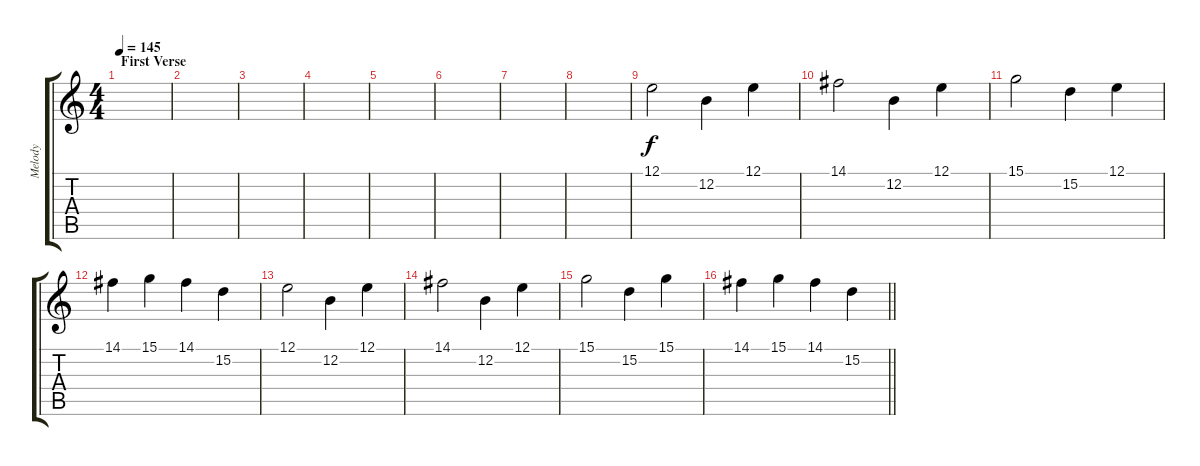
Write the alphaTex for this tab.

\track ("Melody" "Melody") {instrument harmonica}
\staff {score tabs}
\tuning (E4 B3 G3 D3 A2 E2) {hide}
\ts (4 4)
\section ("" "First Verse")
\tempo 145
\clef g2
\ks c
|
|
|
|
|
|
|
|
12.1.2 12.2.4 12.1.4 |
14.1.2 12.2.4 12.1.4 |
15.1.2 15.2.4 12.1.4 |
14.1.4 15.1.4 14.1.4 15.2.4 |
12.1.2 12.2.4 12.1.4 |
14.1.2 12.2.4 12.1.4 |
15.1.2 15.2.4 15.1.4 |
\barLineRight lightlight
14.1.4 15.1.4 14.1.4 15.2.4
